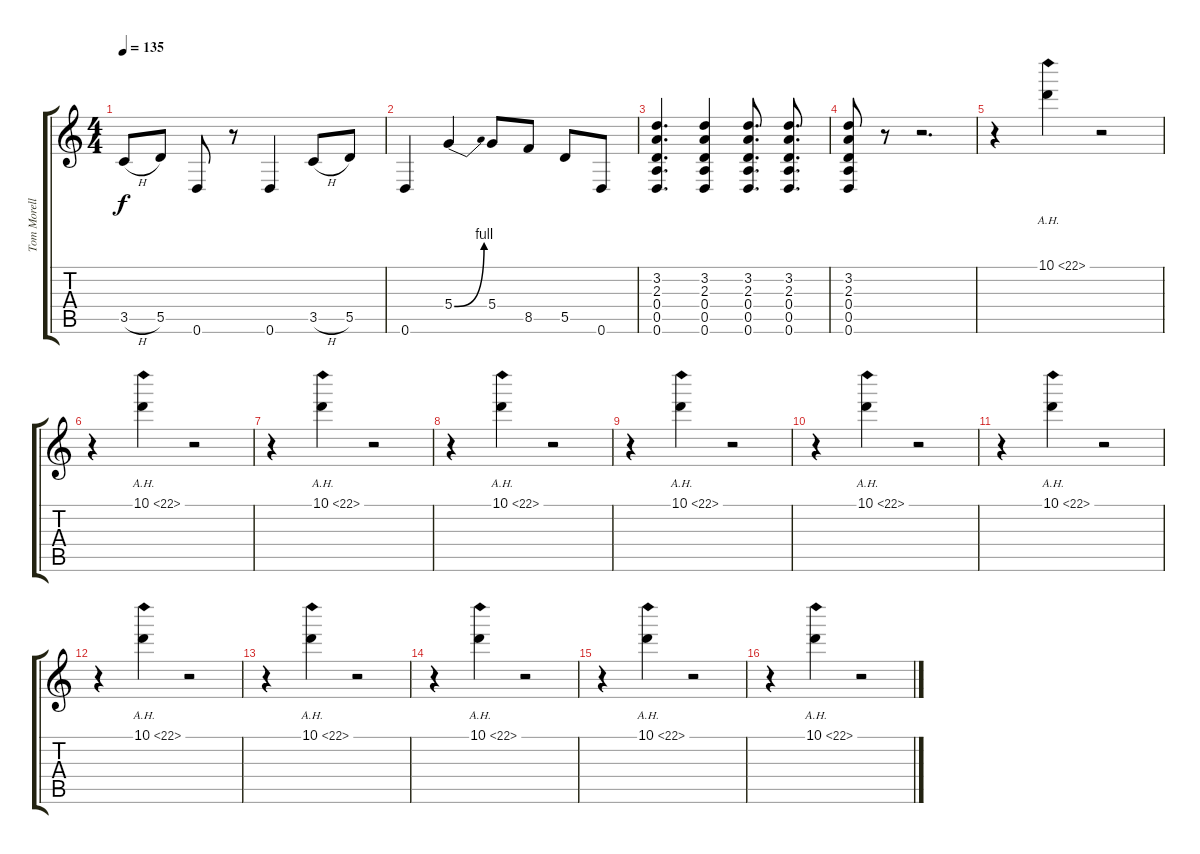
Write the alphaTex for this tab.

\track ("Tom Morello" "Tom Morell") {instrument distortionguitar}
\staff {score tabs}
\tuning (E4 B3 G3 D3 A2 D2) {hide}
\ts (4 4)
\tempo 135
\clef g2
\ks c
3.5{h}.8{dy f} 5.5.8 0.6.8 r.8 0.6.4 3.5{h}.8 5.5.8 |
0.6.4 5.4{be (bend 0 0 60 4)}.4 5.4.8 8.5.8 5.5.8 0.6.8 |
(3.2 2.3 0.4 0.5 0.6).4{d} (3.2 2.3 0.4 0.5 0.6).4 (3.2 2.3 0.4 0.5 0.6).8{d} (3.2 2.3 0.4 0.5 0.6).8{d} |
(3.2 2.3 0.4 0.5 0.6).8 r.8 r.2{d} |
r.4 10.1{ah 12}.4 r.2 |
r.4 10.1{ah 12}.4 r.2 |
r.4 10.1{ah 12}.4 r.2 |
r.4 10.1{ah 12}.4 r.2 |
r.4 10.1{ah 12}.4 r.2 |
r.4 10.1{ah 12}.4 r.2 |
r.4 10.1{ah 12}.4 r.2 |
r.4 10.1{ah 12}.4 r.2 |
r.4 10.1{ah 12}.4 r.2 |
r.4 10.1{ah 12}.4 r.2 |
r.4 10.1{ah 12}.4 r.2 |
r.4 10.1{ah 12}.4 r.2
